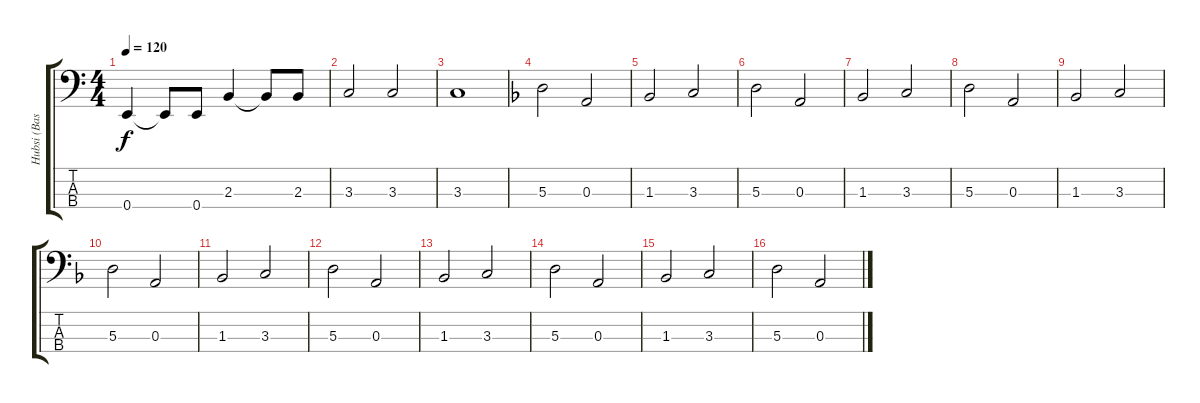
\track ("Hubsi (Bass)" "Hubsi (Bas") {instrument electricbassfinger}
\staff {score tabs}
\tuning (G2 D2 A1 E1) {hide}
\ts (4 4)
\tempo 120
\clef f4
\ks c
0.4.4{dy f} 0.4{t}.8 0.4.8 2.3.4 2.3{t}.8 2.3.8 |
3.3.2 3.3.2 |
3.3.1 |
\ks f
5.3.2 0.3.2 |
1.3.2 3.3.2 |
5.3.2 0.3.2 |
1.3.2 3.3.2 |
5.3.2 0.3.2 |
1.3.2 3.3.2 |
5.3.2 0.3.2 |
1.3.2 3.3.2 |
5.3.2 0.3.2 |
1.3.2 3.3.2 |
5.3.2 0.3.2 |
1.3.2 3.3.2 |
5.3.2 0.3.2
